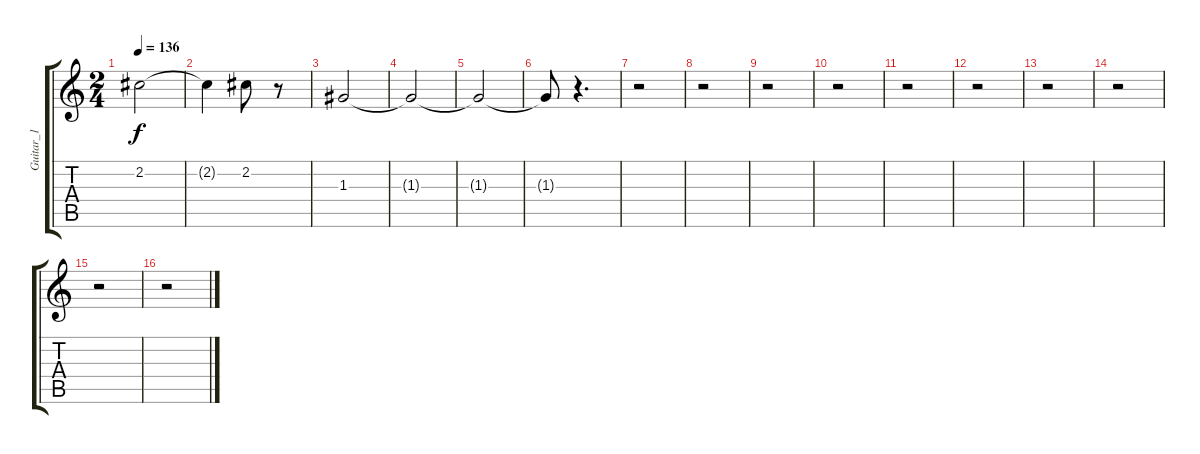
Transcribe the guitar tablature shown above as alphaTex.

\track ("Guitar_1" "Guitar_1") {instrument acousticguitarnylon}
\staff {score tabs}
\tuning (E4 B3 G3 D3 A2 E2) {hide}
\ts (2 4)
\tempo 136
\clef g2
\ks c
2.2{t}.2{dy f} |
2.2{t}.4 2.2.8 r.8 |
1.3.2 |
1.3{t}.2 |
1.3{t}.2 |
1.3{t}.8 r.4{d} |
r.2 |
r.2 |
r.2 |
r.2 |
r.2 |
r.2 |
r.2 |
r.2 |
r.2 |
r.2
